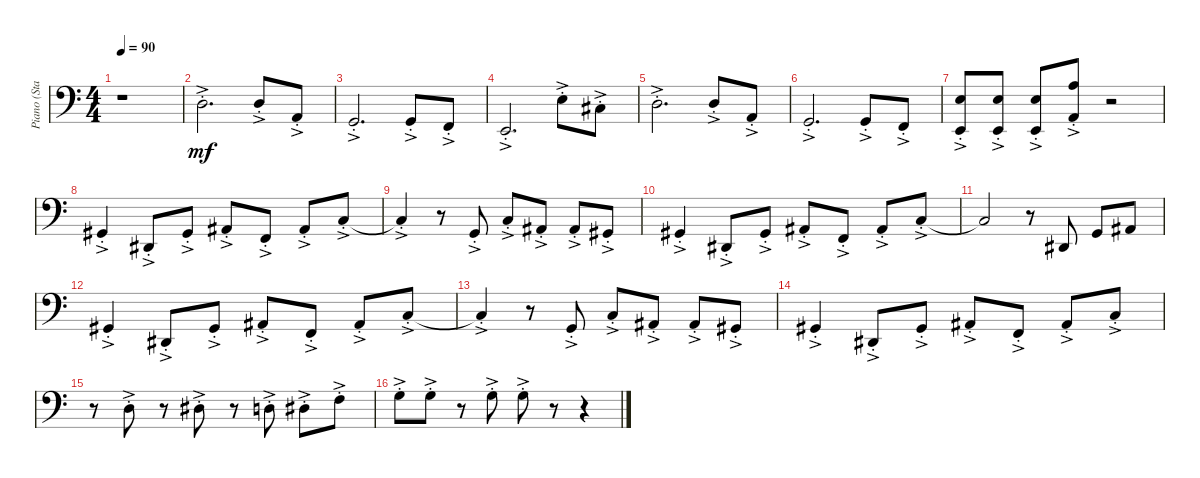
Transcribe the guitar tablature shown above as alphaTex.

\track ("Piano (Staff 2)" "Piano (Sta") {instrument acousticgrandpiano}
\staff {score}
\tuning (E4 B3 G3 D3 A2 E2 B1) {hide}
\ts (4 4)
\tempo 90
\clef f4
\ks c
r.1{dy mf} |
0.4{ac st}.2{d} 0.4{ac st}.8 0.5{ac st}.8 |
3.6{ac st}.2{d} 3.6{ac st}.8 1.6{ac st}.8 |
0.6{ac st}.2{d} 2.4{ac st}.8 4.5{ac st}.8 |
0.4{ac st}.2{d} 0.4{ac st}.8 0.5{ac st}.8 |
3.6{ac st}.2{d} 3.6{ac st}.8 1.6{ac st}.8 |
(2.4{ac st} 0.6{ac st}).8 (2.4{ac st} 0.6{ac st}).8 (2.4{ac st} 0.6{ac st}).8 (2.3{ac st} 0.5{ac st}).8 r.2 |
4.6{ac st}.4 4.7{ac st}.8 4.6{ac st}.8 1.5{ac st}.8 1.6{ac st}.8 1.5{ac st}.8 3.5{ac st}.8 |
3.5{ac st t}.4 r.8 3.6{ac st}.8 3.5{ac st}.8 1.5{ac st}.8 1.5{ac st}.8 4.6{ac st}.8 |
4.6{ac st}.4 4.7{ac st}.8 4.6{ac st}.8 1.5{ac st}.8 1.6{ac st}.8 1.5{ac st}.8 3.5{ac st}.8 |
3.5{t}.2 r.8 4.7.8 3.6.8 1.5.8 |
4.6{ac st}.4 4.7{ac st}.8 4.6{ac st}.8 1.5{ac st}.8 1.6{ac st}.8 1.5{ac st}.8 3.5{ac st}.8 |
3.5{ac st t}.4 r.8 3.6{ac st}.8 3.5{ac st}.8 1.5{ac st}.8 1.5{ac st}.8 4.6{ac st}.8 |
4.6{ac st}.4 4.7{ac st}.8 4.6{ac st}.8 1.5{ac st}.8 1.6{ac st}.8 1.5{ac st}.8 3.5{ac st}.8 |
r.8 0.4{ac st}.8 r.8 1.4{ac st}.8 r.8 0.4{ac st}.8 1.4{ac st}.8 3.4{ac st}.8 |
0.3{ac st}.8 0.3{ac st}.8 r.8 0.3{ac st}.8 0.3{ac st}.8 r.8 r.4
